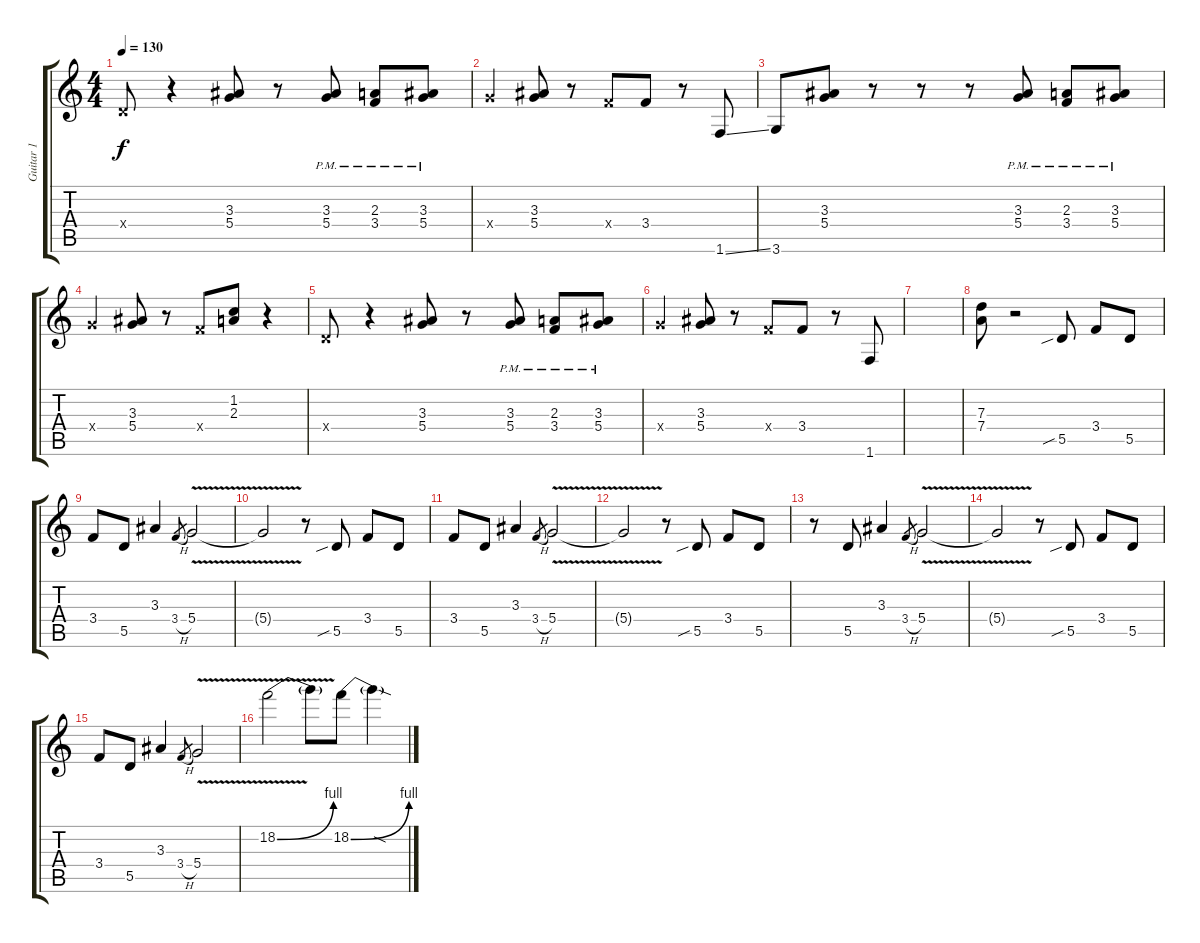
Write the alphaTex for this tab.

\track ("Guitar 1" "Guitar 1") {instrument distortionguitar}
\staff {score tabs}
\tuning (E4 B3 G3 D3 A2 E2) {hide}
\ts (4 4)
\tempo 130
\clef g2
\ks c
0.4{x}.8{dy f} r.4 (3.3 5.4).8 r.8 (3.3{pm} 5.4{pm}).8 (2.3{pm} 3.4{pm}).8 (3.3{pm} 5.4{pm}).8 |
5.4{x}.4 (3.3 5.4).8 r.8 3.4{x}.8 3.4.8 r.8 1.6{ss}.8 |
3.6.8 (3.3 5.4).8 r.8 r.8 r.8 (3.3{pm} 5.4{pm}).8 (2.3{pm} 3.4{pm}).8 (3.3{pm} 5.4{pm}).8 |
5.4{x}.4 (3.3 5.4).8 r.8 3.4{x}.8 (1.2 2.3).8 r.4 |
0.4{x}.8 r.4 (3.3 5.4).8 r.8 (3.3{pm} 5.4{pm}).8 (2.3{pm} 3.4{pm}).8 (3.3{pm} 5.4{pm}).8 |
5.4{x}.4 (3.3 5.4).8 r.8 3.4{x}.8 3.4.8 r.8 1.6.8 |
|
(7.3 7.4).8 r.2 5.5{sib}.8{instrument distortionguitar} 3.4.8 5.5.8 |
3.4.8 5.5.8 3.3.4 3.4{h}.8{gr} 5.4{v}.2 |
5.4{t}.2 r.8 5.5{sib}.8 3.4.8 5.5.8 |
3.4.8 5.5.8 3.3.4 3.4{h}.8{gr} 5.4{v}.2 |
5.4{t}.2 r.8 5.5{sib}.8 3.4.8 5.5.8 |
r.8 5.5.8 3.3.4 3.4{h}.8{gr} 5.4{v}.2 |
5.4{t}.2 r.8 5.5{sib}.8 3.4.8 5.5.8 |
3.4.8 5.5.8 3.3.4 3.4{h}.8{gr} 5.4{v}.2 |
18.2{be (bend 0 0 60 4) v}.2 18.2{t}.8 18.2{be (bend 0 0 60 4)}.8 18.2{sod t}.4
